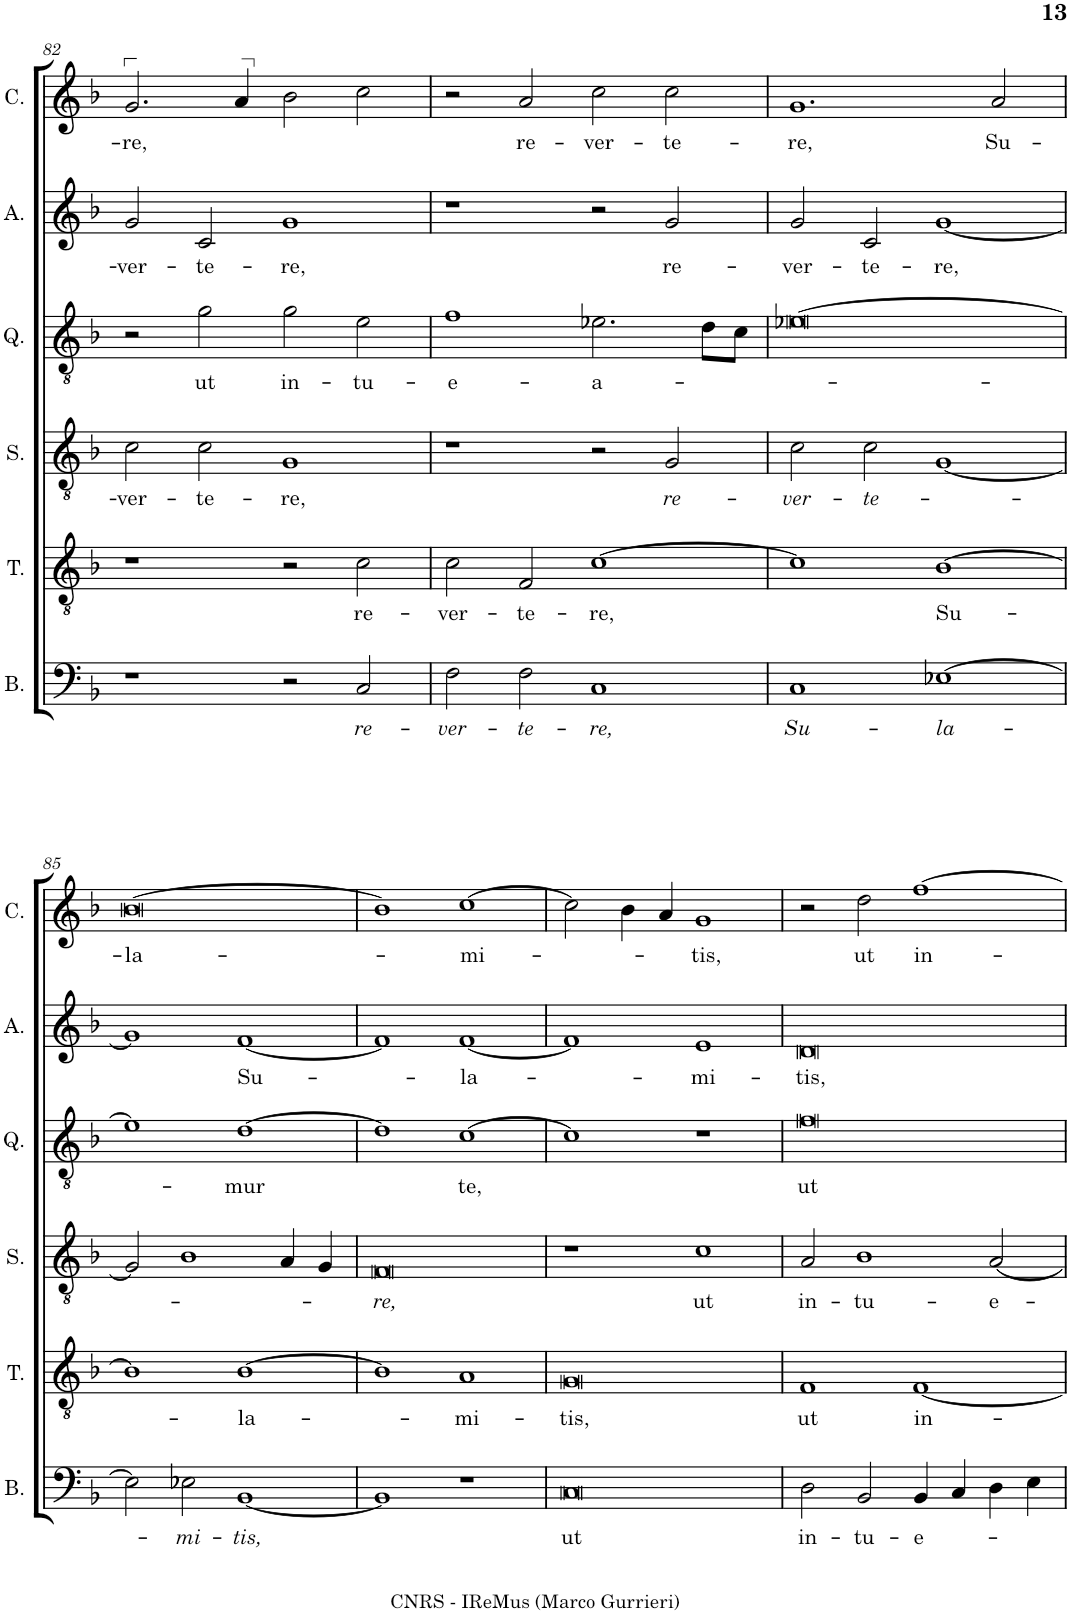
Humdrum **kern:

**kern	**text	**kern	**text	**kern	**text	**kern	**text	**kern	**text	**kern	**text
*part6	*part6	*part5	*part5	*part4	*part4	*part3	*part3	*part2	*part2	*part1	*part1
*staff6	*staff6	*staff5	*staff5	*staff4	*staff4	*staff3	*staff3	*staff2	*staff2	*staff1	*staff1
*I"Bassus	*	*I"Tenor	*	*I"Sexta pars	*	*I"Quinta pars	*	*I"Altus	*	*I"Cantus	*
*I'B.	*	*I'T.	*	*I'S.	*	*I'Q.	*	*I'A.	*	*I'C.	*
!!LO:PB:g=z
*clefF4	*	*clefGv2	*	*clefGv2	*	*clefGv2	*	*clefG2	*	*clefG2	*
*k[b-]	*	*k[b-]	*	*k[b-]	*	*k[b-]	*	*k[b-]	*	*k[b-]	*
*M2/1	*	*M2/1	*	*M2/1	*	*M2/1	*	*M2/1	*	*M2/1	*
=82	=82	=82	=82	=82	=82	=82	=82	=82	=82	=82	=82
!	!	!	!	!	!LO:LY:b	!	!	!	!LO:LY:b	!	!LO:LY:b
1r	.	1r	.	2c\	-ver-	2r	.	2g/	-ver-	2.g/	-re,
!	!	!	!	!	!LO:LY:b	!	!LO:LY:b	!	!LO:LY:b	!	!
.	.	.	.	2c\	-te-	2g\	ut	2c/	-te-	.	.
.	.	.	.	.	.	.	.	.	.	4a/	.
!	!	!	!	!	!LO:LY:b	!	!LO:LY:b	!	!LO:LY:b	!	!
2r	.	2r	.	1G	-re,	2g\	in-	1g	-re,	2b-\	.
!	!LO:LY:b	!	!LO:LY:b	!	!	!	!LO:LY:b	!	!	!	!
2C/	re-	2c\	re-	.	.	2e\	-tu-	.	.	2cc\	.
=83	=83	=83	=83	=83	=83	=83	=83	=83	=83	=83	=83
!	!LO:LY:b	!	!LO:LY:b	!	!	!	!LO:LY:b	!	!	!	!
2F\	-ver-	2c\	-ver-	1r	.	1f	-e-	1r	.	2r	.
!	!LO:LY:b	!	!LO:LY:b	!	!	!	!	!	!	!	!LO:LY:b
2F\	-te-	2F/	-te-	.	.	.	.	.	.	2a/	re-
!	!LO:LY:b	!	!LO:LY:b	!	!	!	!LO:LY:b	!	!	!	!LO:LY:b
1C	-re,	[1c	-re,	2r	.	2.e-X\	-a-	2r	.	2cc\	-ver-
!	!	!	!	!	!LO:LY:b	!	!	!	!LO:LY:b	!	!LO:LY:b
.	.	.	.	2G/	re-	.	.	2g/	re-	2cc\	-te-
.	.	.	.	.	.	8d\L	.	.	.	.	.
.	.	.	.	.	.	8c\J	.	.	.	.	.
=84	=84	=84	=84	=84	=84	=84	=84	=84	=84	=84	=84
!	!LO:LY:b	!	!	!	!LO:LY:b	!	!	!	!LO:LY:b	!	!LO:LY:b
1C	Su-	1c]	.	2c\	-ver-	[0e-X	.	2g/	-ver-	1.g	-re,
!	!	!	!	!	!LO:LY:b	!	!	!	!LO:LY:b	!	!
.	.	.	.	2c\	-te-	.	.	2c/	-te-	.	.
!	!LO:LY:b	!	!LO:LY:b	!	!	!	!	!	!LO:LY:b	!	!
[1E-X	-la-	[1B-	Su-	[1G	.	.	.	[1g	-re,	.	.
!	!	!	!	!	!	!	!	!	!	!	!LO:LY:b
.	.	.	.	.	.	.	.	.	.	2a/	Su-
!!LO:LB:g=z
=85	=85	=85	=85	=85	=85	=85	=85	=85	=85	=85	=85
!	!	!	!	!	!	!	!	!	!	!	!LO:LY:b
2E-\]	.	1B-]	.	2G/]	.	1e-]	.	1g]	.	[0b-	-la-
!	!LO:LY:b	!	!	!	!	!	!	!	!	!	!
2E-X\	-mi-	.	.	1B-	.	.	.	.	.	.	.
!	!LO:LY:b	!	!LO:LY:b	!	!	!	!LO:LY:b	!	!LO:LY:b	!	!
[1BB-	-tis,	[1B-	-la-	.	.	[1d	-mur	[1f	Su-	.	.
.	.	.	.	4A/	.	.	.	.	.	.	.
.	.	.	.	4G/	.	.	.	.	.	.	.
=86	=86	=86	=86	=86	=86	=86	=86	=86	=86	=86	=86
!	!	!	!	!	!LO:LY:b	!	!	!	!	!	!
1BB-]	.	1B-]	.	0F	-re,	1d]	.	1f]	.	1b-]	.
!	!	!	!LO:LY:b	!	!	!	!LO:LY:b	!	!LO:LY:b	!	!LO:LY:b
1r	.	1A	-mi-	.	.	[1c	te,	[1f	-la-	[1cc	-mi-
=87	=87	=87	=87	=87	=87	=87	=87	=87	=87	=87	=87
!	!LO:LY:b	!	!LO:LY:b	!	!	!	!	!	!	!	!
0C	ut	0G	-tis,	1r	.	1c]	.	1f]	.	2cc\]	.
.	.	.	.	.	.	.	.	.	.	4b-\	.
.	.	.	.	.	.	.	.	.	.	4a/	.
!	!	!	!	!	!LO:LY:b	!	!	!	!LO:LY:b	!	!LO:LY:b
.	.	.	.	1c	ut	1r	.	1e	-mi-	1g	-tis,
=88	=88	=88	=88	=88	=88	=88	=88	=88	=88	=88	=88
!	!LO:LY:b	!	!LO:LY:b	!	!LO:LY:b	!	!LO:LY:b	!	!LO:LY:b	!	!
2D\	in-	1F	ut	2A/	in-	0f	ut	0d	-tis,	2r	.
!	!LO:LY:b	!	!	!	!LO:LY:b	!	!	!	!	!	!LO:LY:b
2BB-/	-tu-	.	.	1B-	-tu-	.	.	.	.	2dd\	ut
!	!LO:LY:b	!	!LO:LY:b	!	!	!	!	!	!	!	!LO:LY:b
4BB-/	-e-	[1F	in-	.	.	.	.	.	.	[1ff	in-
4C/	.	.	.	.	.	.	.	.	.	.	.
!	!	!	!	!	!LO:LY:b	!	!	!	!	!	!
4D\	.	.	.	[2A/	-e-	.	.	.	.	.	.
4E\	.	.	.	.	.	.	.	.	.	.	.
=	=	=	=	=	=	=	=	=	=	=	=
*-	*-	*-	*-	*-	*-	*-	*-	*-	*-	*-	*-
